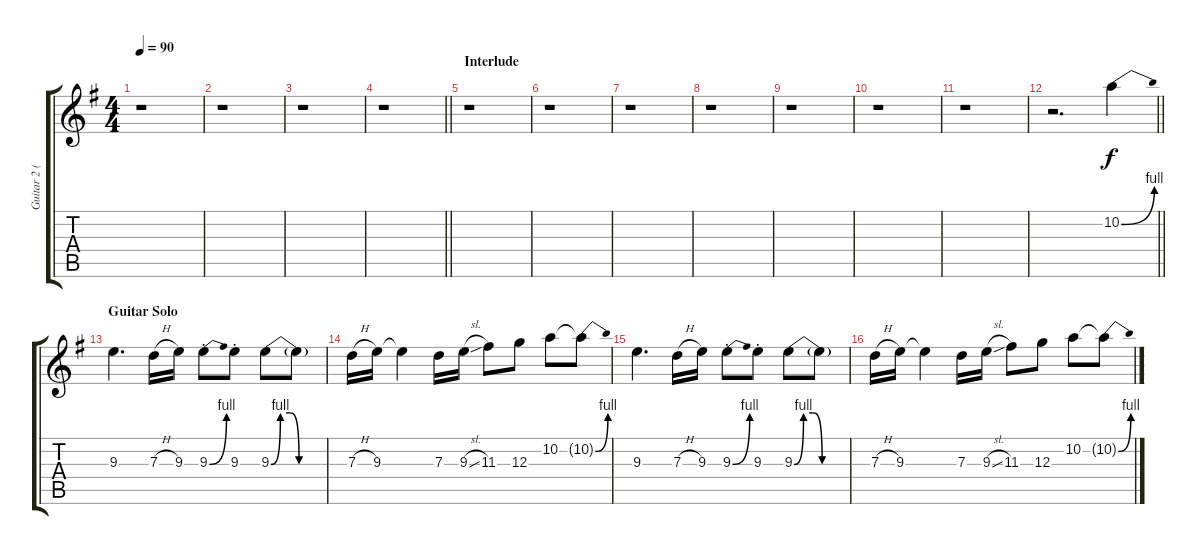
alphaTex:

\track ("Guitar 2 (Alex)" "Guitar 2 (") {instrument overdrivenguitar}
\staff {score tabs}
\tuning (E4 B3 G3 D3 A2 E2) {hide}
\ts (4 4)
\tempo 90
\clef g2
\ks g
r.1{dy f} |
r.1 |
r.1 |
\barLineRight lightlight
r.1 |
\section ("" "Interlude")
r.1 |
r.1 |
r.1 |
r.1 |
r.1 |
r.1 |
r.1 |
\barLineRight lightlight
r.2{d} 10.2{be (bend 0 0 60 4)}.4 |
\section ("" "Guitar Solo")
9.3.4{d} 7.3{h}.16 9.3.16 9.3{be (bend 0 0 60 4) st}.8 9.3{st}.8 9.3{be (custom 0 0 10 4 20 4 30 0 60 0)}.8 9.3{t}.8 |
7.3{h}.16 9.3.16 9.3{t}.4 7.3.16 9.3{sl}.16 11.3.8 12.3.8 10.2.8 10.2{be (bend 0 0 60 4) t}.8 |
9.3.4{d} 7.3{h}.16 9.3.16 9.3{be (bend 0 0 60 4) st}.8 9.3{st}.8 9.3{be (custom 0 0 10 4 20 4 30 0 60 0)}.8 9.3{t}.8 |
7.3{h}.16 9.3.16 9.3{t}.4 7.3.16 9.3{sl}.16 11.3.8 12.3.8 10.2.8 10.2{be (bend 0 0 60 4) t}.8
